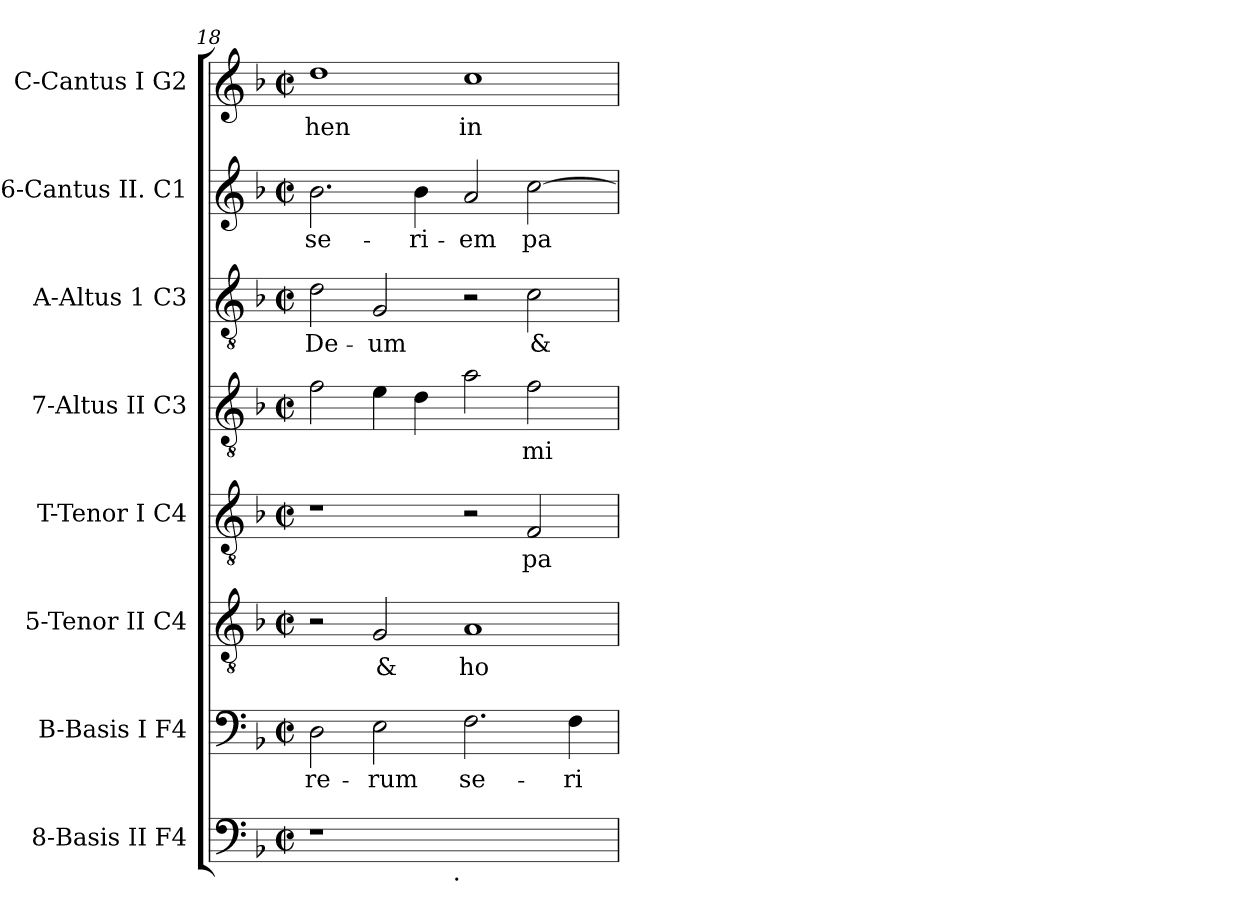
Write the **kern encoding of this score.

**kern	**kern	**text	**kern	**text	**kern	**text	**kern	**text	**kern	**text	**kern	**text	**kern	**text
*part8	*part7	*part7	*part6	*part6	*part5	*part5	*part4	*part4	*part3	*part3	*part2	*part2	*part1	*part1
*staff8	*staff7	*staff7	*staff6	*staff6	*staff5	*staff5	*staff4	*staff4	*staff3	*staff3	*staff2	*staff2	*staff1	*staff1
*I"8-Basis II  F4	*I"B-Basis I  F4	*	*I"5-Tenor II  C4	*	*I"T-Tenor I  C4	*	*I"7-Altus II  C3	*	*I"A-Altus 1  C3	*	*I"6-Cantus II.  C1	*	*I"C-Cantus I  G2	*
*	*I'B	*	*	*	*I'T	*	*	*	*I'A	*	*	*	*I'C	*
*clefF4	*clefF4	*	*clefGv2	*	*clefGv2	*	*clefGv2	*	*clefGv2	*	*clefG2	*	*clefG2	*
*k[b-]	*k[b-]	*	*k[b-]	*	*k[b-]	*	*k[b-]	*	*k[b-]	*	*k[b-]	*	*k[b-]	*
*F:	*F:	*	*F:	*	*F:	*	*F:	*	*F:	*	*F:	*	*F:	*
*M2/2	*M2/2	*	*M2/2	*	*M2/2	*	*M2/2	*	*M2/2	*	*M2/2	*	*M2/2	*
*met(c|)	*met(c|)	*	*met(c|)	*	*met(c|)	*	*met(c|)	*	*met(c|)	*	*met(c|)	*	*met(c|)	*
=18	=18	=18	=18	=18	=18	=18	=18	=18	=18	=18	=18	=18	=18	=18
!	!	!LO:LY:b:cj	!	!	!	!	!	!LO:LY:b:cj	!	!LO:LY:b:cj	!	!LO:LY:b:cj	!	!LO:LY:b:cj
*^	*	*	*	*	*	*	*	*	*	*	*	*	*	*
1r	2ryy	2D\	re-	2r	.	1r	.	2f\	--	2d\	De-	2.b-\	se-	1dd	-hen
!	!	!	!LO:LY:b:cj	!	!LO:LY:b:cj	!	!	!	!LO:LY:b:cj	!	!LO:LY:b:cj	!	!	!	!
.	4...ryy	2E\	-rum	2G/	&	.	.	4e\	--	2G/	-um	.	.	.	.
!	!	!	!	!	!	!	!	!	!LO:LY:b:cj	!	!	!	!LO:LY:b:cj	!	!
.	.	.	.	.	.	.	.	4d\	--	.	.	4b-\	-ri-	.	.
!	!LO:TX:b:t=.	!	!	!	!	!	!	!	!	!	!	!	!	!	!
.	1ryy	.	.	.	.	.	.	.	.	.	.	.	.	.	.
!	!	!	!LO:LY:b:cj	!	!LO:LY:b:cj	!	!	!	!LO:LY:b:cj	!	!	!	!LO:LY:b:cj	!	!LO:LY:b:cj
1ryy	.	2.F\	se-	1A	ho-	2r	.	2a\	--	2r	.	2a/	-em	1cc	in
!	!	!	!	!	!	!	!LO:LY:b:cj	!	!LO:LY:b:cj	!	!LO:LY:b:cj	!	!LO:LY:b:cj	!	!
.	.	.	.	.	.	2F/	pa-	2f\	-mi-	2c\	&	[>2cc\	pa-	.	.
!	!	!	!LO:LY:b:cj	!	!	!	!	!	!	!	!	!	!	!	!
.	.	4F\	-ri-	.	.	.	.	.	.	.	.	.	.	.	.
.	32ryy	.	.	.	.	.	.	.	.	.	.	.	.	.	.
*v	*v	*	*	*	*	*	*	*	*	*	*	*	*	*	*
=	=	=	=	=	=	=	=	=	=	=	=	=	=	=
*-	*-	*-	*-	*-	*-	*-	*-	*-	*-	*-	*-	*-	*-	*-
